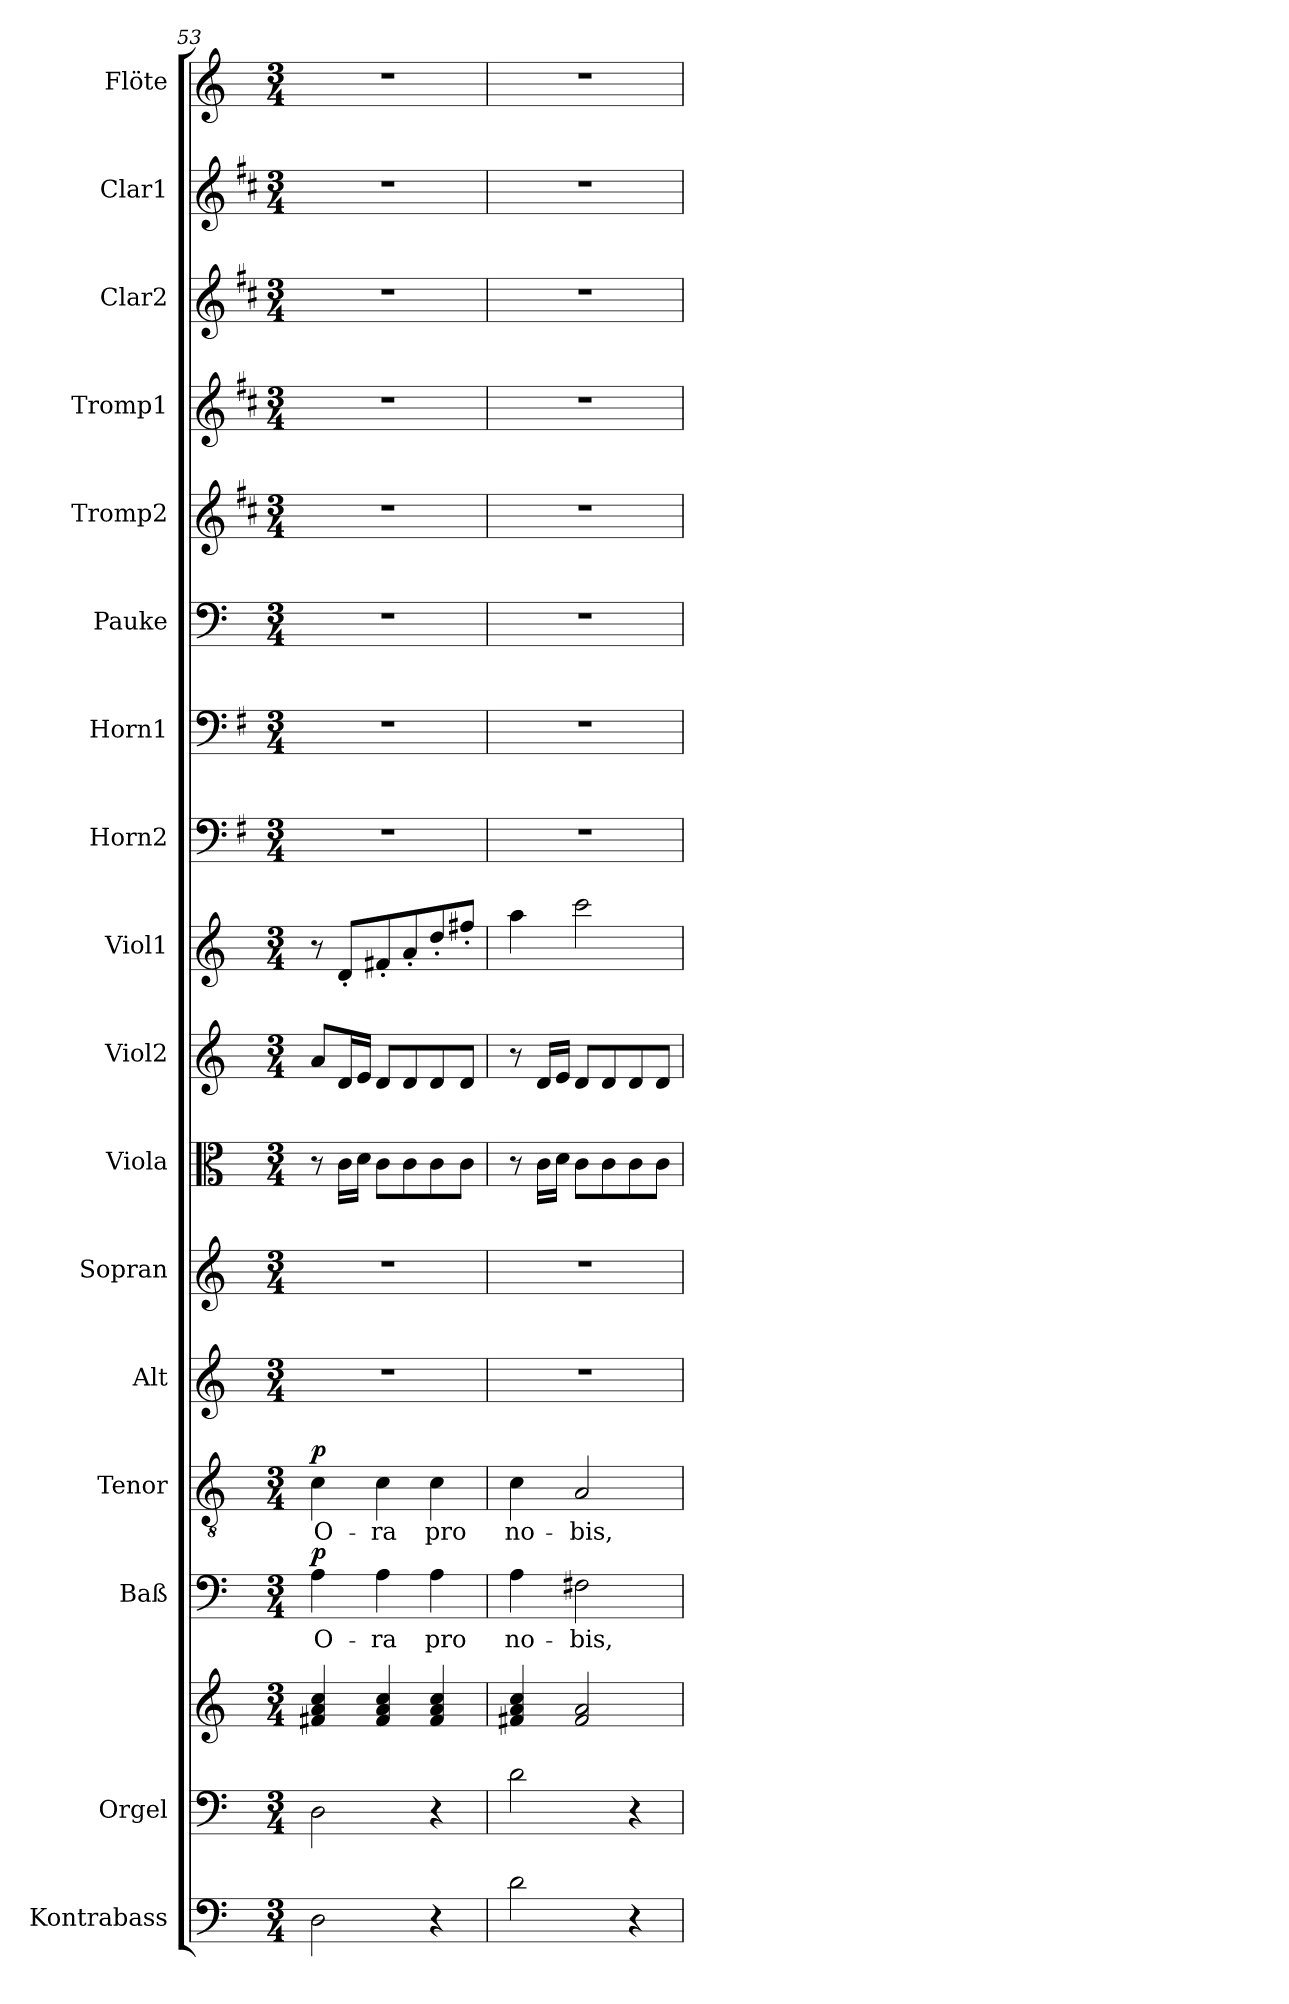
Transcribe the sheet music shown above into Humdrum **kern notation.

**kern	**kern	**kern	**kern	**text	**dynam	**kern	**text	**dynam	**kern	**kern	**kern	**kern	**kern	**kern	**kern	**kern	**kern	**kern	**kern	**kern	**kern
*part17	*part16	*part16	*part15	*part15	*part15	*part14	*part14	*part14	*part13	*part12	*part11	*part10	*part9	*part8	*part7	*part6	*part5	*part4	*part3	*part2	*part1
*staff18	*staff17	*staff16	*staff15	*staff15	*staff15	*staff14	*staff14	*staff14	*staff13	*staff12	*staff11	*staff10	*staff9	*staff8	*staff7	*staff6	*staff5	*staff4	*staff3	*staff2	*staff1
*I"Kontrabass	*I"Orgel	*	*I"Baß	*	*	*I"Tenor	*	*	*I"Alt	*I"Sopran	*I"Viola	*I"Viol2	*I"Viol1	*I"Horn2	*I"Horn1	*I"Pauke	*I"Tromp2	*I"Tromp1	*I"Clar2	*I"Clar1	*I"Flöte
*I'Kb	*	*	*I'B	*	*	*I'T	*	*	*I'A	*I'S	*I'Vla	*I'Vl2	*I'Vl1	*I'Hr2	*I'Hr1	*I'Pk	*I'Tr2	*I'Tr1	*I'Cl2	*I'Cl1	*I'Fl
*clefF4	*clefF4	*clefG2	*clefF4	*	*	*clefGv2	*	*	*clefG2	*clefG2	*clefC3	*clefG2	*clefG2	*clefF4	*clefF4	*clefF4	*clefG2	*clefG2	*clefG2	*clefG2	*clefG2
*ITrd7c12	*	*	*	*	*	*	*	*	*	*	*	*	*	*ITrd4c7	*ITrd4c7	*	*ITrd1c2	*ITrd1c2	*ITrd1c2	*ITrd1c2	*
*k[]	*k[]	*k[]	*k[]	*	*	*k[]	*	*	*k[]	*k[]	*k[]	*k[]	*k[]	*k[]	*k[]	*k[]	*k[]	*k[]	*k[]	*k[]	*k[]
*C:	*C:	*C:	*C:	*	*	*C:	*	*	*C:	*C:	*C:	*C:	*C:	*C:	*C:	*C:	*C:	*C:	*C:	*C:	*C:
*M3/4	*M3/4	*M3/4	*M3/4	*	*	*M3/4	*	*	*M3/4	*M3/4	*M3/4	*M3/4	*M3/4	*M3/4	*M3/4	*M3/4	*M3/4	*M3/4	*M3/4	*M3/4	*M3/4
=53	=53	=53	=53	=53	=53	=53	=53	=53	=53	=53	=53	=53	=53	=53	=53	=53	=53	=53	=53	=53	=53
!	!	!	!	!LO:LY:b	!LO:DY:a	!	!LO:LY:b	!LO:DY:a	!	!	!	!	!	!	!	!	!	!	!	!	!
2DD\	2D\	4f#X/ 4a/ 4cc/	4A\	O-	p	4c\	O-	p	2.r	2.r	8r	8a/L	8r	2.r	2.r	2.r	2.r	2.r	2.r	2.r	2.r
.	.	.	.	.	.	.	.	.	.	.	16c\LL	16d/L	8d'</L	.	.	.	.	.	.	.	.
.	.	.	.	.	.	.	.	.	.	.	16d\JJ	16e/JJ	.	.	.	.	.	.	.	.	.
!	!	!	!	!LO:LY:b	!	!	!LO:LY:b	!	!	!	!	!	!	!	!	!	!	!	!	!	!
.	.	4f#/ 4a/ 4cc/	4A\	-ra	.	4c\	-ra	.	.	.	8c\L	8d/L	8f#X'</	.	.	.	.	.	.	.	.
.	.	.	.	.	.	.	.	.	.	.	8c\	8d/	8a'</	.	.	.	.	.	.	.	.
!	!	!	!	!LO:LY:b	!	!	!LO:LY:b	!	!	!	!	!	!	!	!	!	!	!	!	!	!
4r	4r	4f#/ 4a/ 4cc/	4A\	pro	.	4c\	pro	.	.	.	8c\	8d/	8dd'</	.	.	.	.	.	.	.	.
.	.	.	.	.	.	.	.	.	.	.	8c\J	8d/J	8ff#X'</J	.	.	.	.	.	.	.	.
=54	=54	=54	=54	=54	=54	=54	=54	=54	=54	=54	=54	=54	=54	=54	=54	=54	=54	=54	=54	=54	=54
!	!	!	!	!LO:LY:b	!	!	!LO:LY:b	!	!	!	!	!	!	!	!	!	!	!	!	!	!
2D\	2d\	4f#X/ 4a/ 4cc/	4A\	no-	.	4c\	no-	.	2.r	2.r	8r	8r	4aa\	2.r	2.r	2.r	2.r	2.r	2.r	2.r	2.r
.	.	.	.	.	.	.	.	.	.	.	16c\LL	16d/LL	.	.	.	.	.	.	.	.	.
.	.	.	.	.	.	.	.	.	.	.	16d\JJ	16e/JJ	.	.	.	.	.	.	.	.	.
!	!	!	!	!LO:LY:b	!	!	!LO:LY:b	!	!	!	!	!	!	!	!	!	!	!	!	!	!
.	.	2f#/ 2a/	2F#X\	-bis,	.	2A/	-bis,	.	.	.	8c\L	8d/L	2ccc\	.	.	.	.	.	.	.	.
.	.	.	.	.	.	.	.	.	.	.	8c\	8d/	.	.	.	.	.	.	.	.	.
4r	4r	.	.	.	.	.	.	.	.	.	8c\	8d/	.	.	.	.	.	.	.	.	.
.	.	.	.	.	.	.	.	.	.	.	8c\J	8d/J	.	.	.	.	.	.	.	.	.
=	=	=	=	=	=	=	=	=	=	=	=	=	=	=	=	=	=	=	=	=	=
*-	*-	*-	*-	*-	*-	*-	*-	*-	*-	*-	*-	*-	*-	*-	*-	*-	*-	*-	*-	*-	*-
